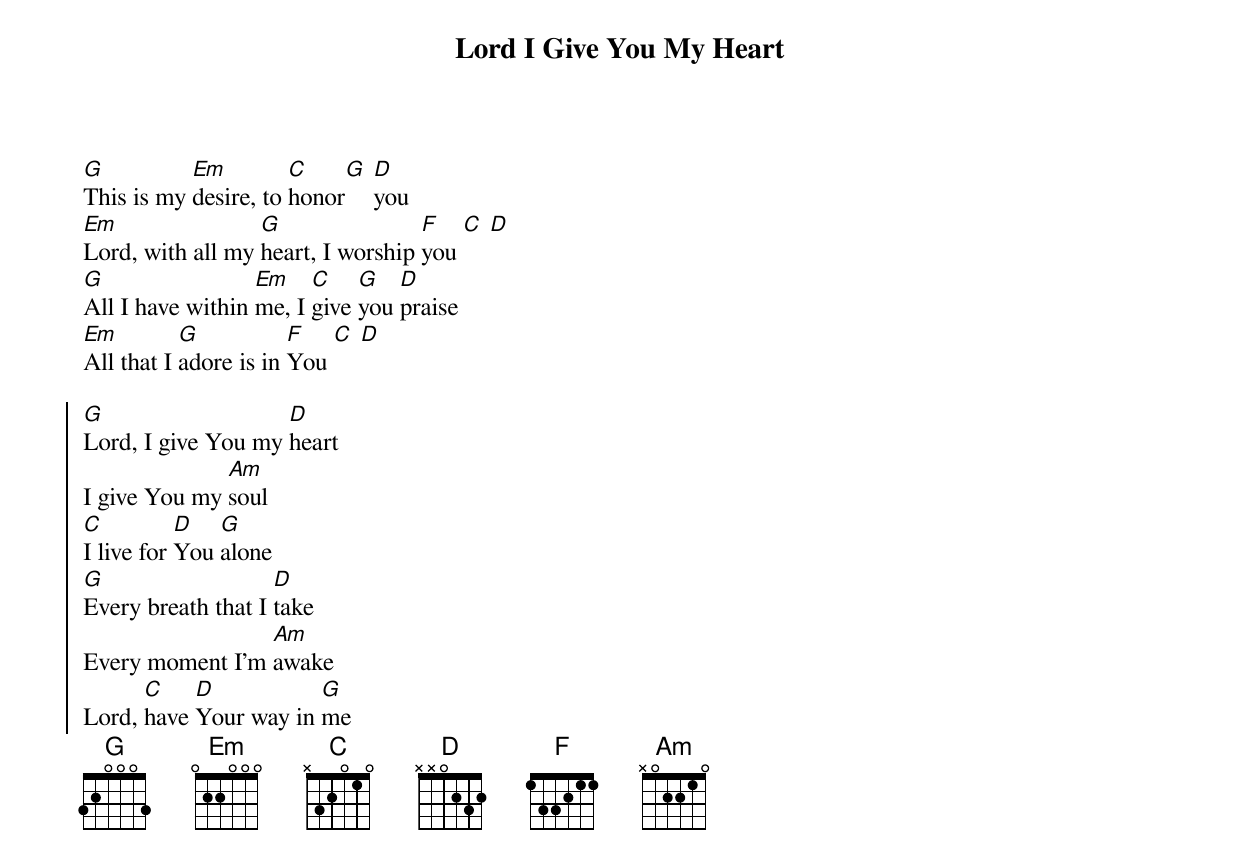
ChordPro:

{title: Lord I Give You My Heart}
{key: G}
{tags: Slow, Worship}

{sov}
[G]This is my [Em]desire, to [C]honor[G] [D]you
[Em]Lord, with all my [G]heart, I worship [F]you [C] [D]
[G]All I have within [Em]me, I [C]give [G]you [D]praise
[Em]All that I [G]adore is in [F]You [C] [D]

{eov}
{soc}
[G]Lord, I give You my [D]heart
I give You my [Am]soul
[C]I live for [D]You [G]alone
[G]Every breath that I [D]take
Every moment I’m [Am]awake
Lord, [C]have [D]Your way in [G]me
{eoc}
